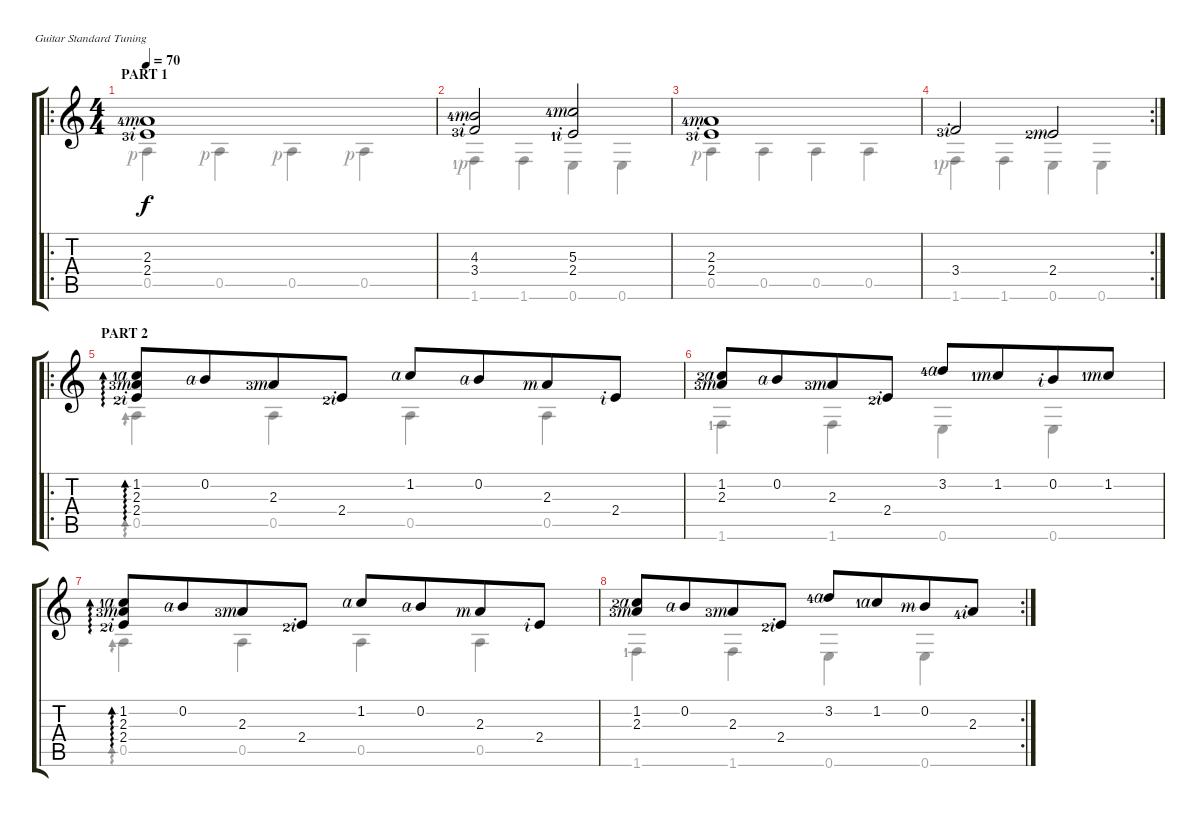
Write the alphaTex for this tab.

\defaultSystemsLayout 4
\bracketExtendMode groupsimilarinstruments
\singleTrackTrackNamePolicy hidden
\multiTrackTrackNamePolicy hidden
\firstSystemTrackNameOrientation horizontal
\otherSystemsTrackNameOrientation horizontal
\chordDiagramsInScore
\track ("Nylon Guitar" "N-Gt") {instrument acousticguitarnylon}
\staff {score tabs}
\tuning (E4 B3 G3 D3 A2 E2)
\voice
\ro
\ts (4 4)
\beaming (8 4 4)
\section ("" "PART 1")
\tempo 70
\clef g2
\ks c
(2.4{lf 4 rf 2} 2.3{lf 5 rf 3}).1{dy f instrument acousticguitarnylon} |
(3.4{lf 4 rf 2} 4.3{lf 5 rf 3}).2 (2.4{lf 2 rf 2} 5.3{lf 5 rf 3}).2 |
(2.3{lf 5 rf 3} 2.4{lf 4 rf 2}).1 |
\rc 2
3.4{lf 4 rf 2}.2 2.4{lf 3 rf 3}.2 |
\ro
\section ("" "PART 2")
(2.4{lf 3 rf 2} 2.3{lf 4 rf 3} 1.2{lf 2 rf 4}).8{ad 0} 0.2{rf 4}.8 2.3{lf 4 rf 3}.8 2.4{lf 3 rf 2}.8 1.2{rf 4}.8 0.2{rf 4}.8 2.3{rf 3}.8 2.4{rf 2}.8 |
(2.3{lf 4 rf 3} 1.2{lf 3 rf 4}).8 0.2{rf 4}.8 2.3{lf 4 rf 3}.8 2.4{lf 3 rf 2}.8 3.2{lf 5 rf 4}.8 1.2{lf 2 rf 3}.8 0.2{rf 2}.8 1.2{lf 2 rf 3}.8 |
(2.4{lf 3 rf 2} 2.3{lf 4 rf 3} 1.2{lf 2 rf 4}).8{ad 0} 0.2{rf 4}.8 2.3{lf 4 rf 3}.8 2.4{lf 3 rf 2}.8 1.2{rf 4}.8 0.2{rf 4}.8 2.3{rf 3}.8 2.4{rf 2}.8 |
\rc 2
(2.3{lf 4 rf 3} 1.2{lf 3 rf 4}).8 0.2{rf 4}.8 2.3{lf 4 rf 3}.8 2.4{lf 3 rf 2}.8 3.2{lf 5 rf 4}.8 1.2{lf 2 rf 4}.8 0.2{rf 3}.8 2.3{lf 5 rf 2}.8
\voice
\clef g2
\ottava regular
\simile none
\ks c
0.5{rf 1}.4{dy f} 0.5{rf 1}.4 0.5{rf 1}.4 0.5{rf 1}.4 |
1.6{lf 2 rf 1}.4 1.6.4 0.6.4 0.6.4 |
0.5{rf 1}.4 0.5.4 0.5.4 0.5.4 |
1.6{lf 2 rf 1}.4 1.6.4 0.6.4 0.6.4 |
0.5.4{ad 0} 0.5.4 0.5.4 0.5.4 |
1.6{lf 2}.4 1.6.4 0.6.4 0.6.4 |
0.5.4{ad 0} 0.5.4 0.5.4 0.5.4 |
1.6{lf 2}.4 1.6.4 0.6.4 0.6.4
